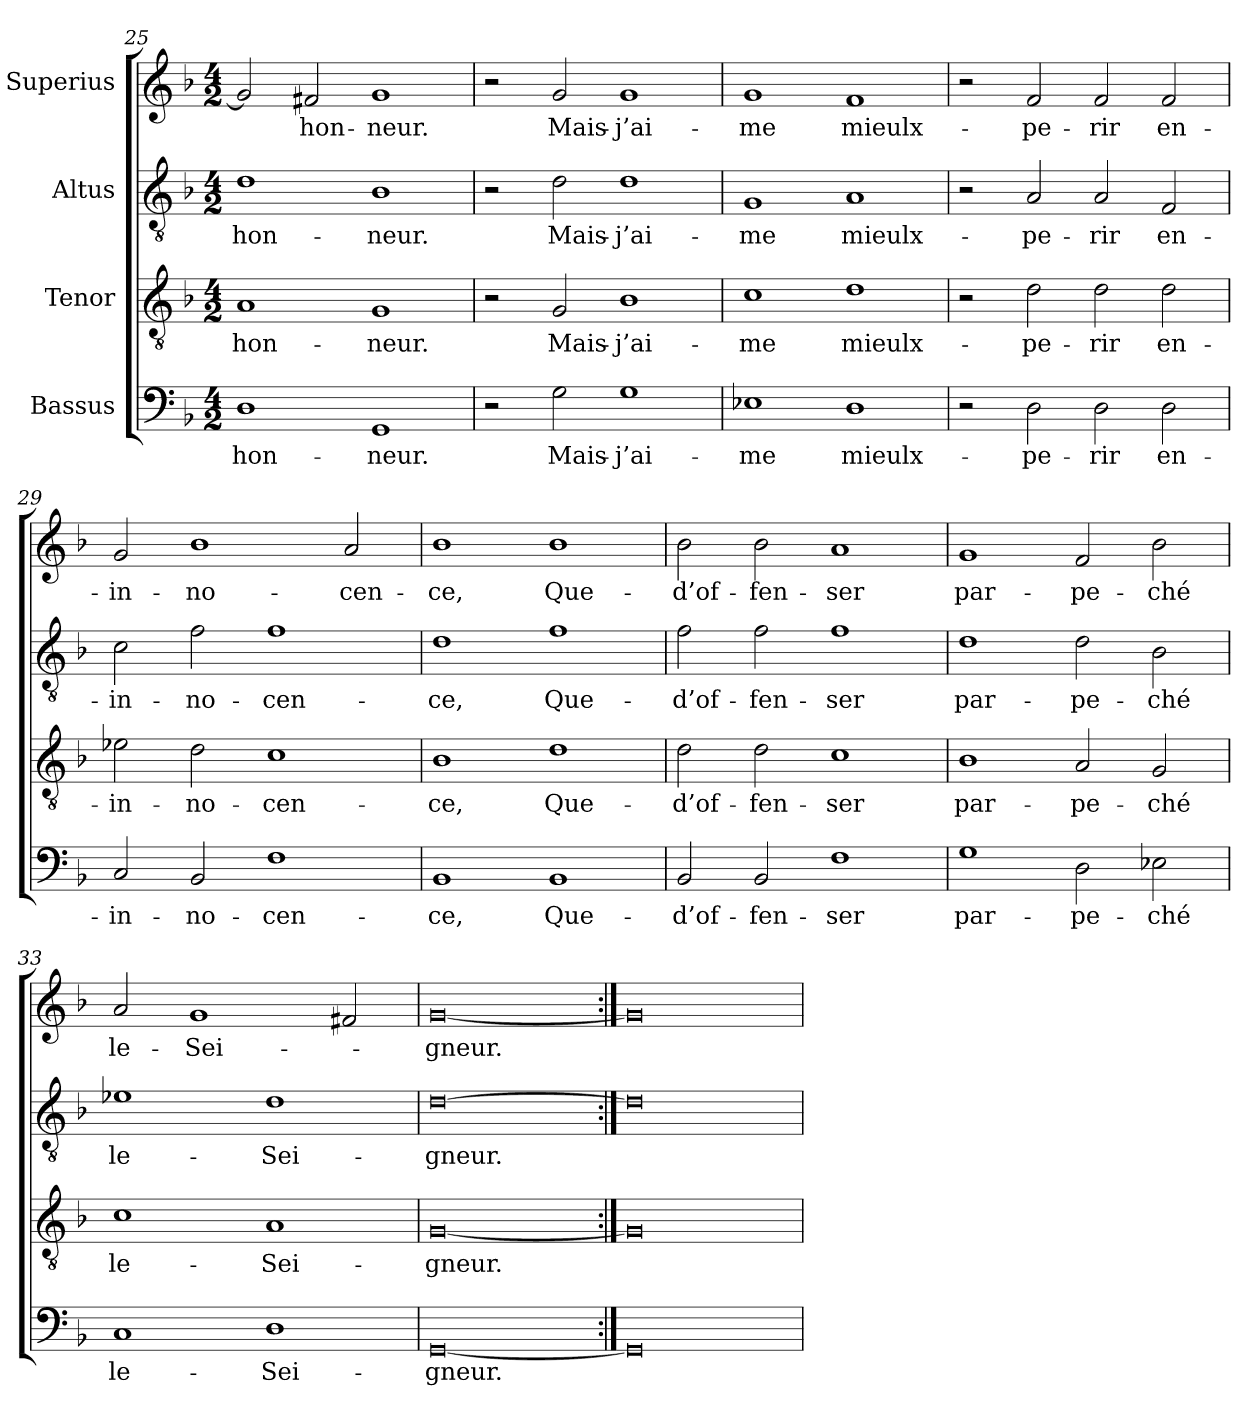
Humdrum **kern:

**kern	**text	**kern	**text	**kern	**text	**kern	**text
*part4	*part4	*part3	*part3	*part2	*part2	*part1	*part1
*staff4	*staff4	*staff3	*staff3	*staff2	*staff2	*staff1	*staff1
*I"Bassus	*	*I"Tenor	*	*I"Altus	*	*I"Superius	*
*clefF4	*	*clefGv2	*	*clefGv2	*	*clefG2	*
*k[b-]	*	*k[b-]	*	*k[b-]	*	*k[b-]	*
*M4/2	*	*M4/2	*	*M4/2	*	*M4/2	*
=25	=25	=25	=25	=25	=25	=25	=25
1D\	-hon-	1A/	-hon-	1d\	-hon-	2g/]	.
.	.	.	.	.	.	2f#X/	-hon-
1GG/	-neur.	1G/	-neur.	1B-\	-neur.	1g/	-neur.
=26	=26	=26	=26	=26	=26	=26	=26
2r	.	2r	.	2r	.	2r	.
2G\	Mais-	2G/	Mais-	2d\	Mais-	2g/	Mais-
1G\	j’ai-	1B-\	j’ai-	1d\	j’ai-	1g/	j’ai-
=27	=27	=27	=27	=27	=27	=27	=27
1E-X\	-me	1c\	-me	1G/	-me	1g/	-me
1D\	mieulx-	1d\	mieulx-	1A/	mieulx-	1f/	mieulx-
=28	=28	=28	=28	=28	=28	=28	=28
2r	.	2r	.	2r	.	2r	.
2D\	pe-	2d\	pe-	2A/	pe-	2f/	pe-
2D\	-rir	2d\	-rir	2A/	-rir	2f/	-rir
2D\	en-	2d\	en-	2F/	en-	2f/	en-
=29	=29	=29	=29	=29	=29	=29	=29
2C/	in-	2e-X\	in-	2c\	in-	2g/	in-
2BB-/	-no-	2d\	-no-	2f\	-no-	1b-\	-no-
1F\	-cen-	1c\	-cen-	1f\	-cen-	.	.
.	.	.	.	.	.	2a/	-cen-
=30	=30	=30	=30	=30	=30	=30	=30
1BB-/	-ce,	1B-\	-ce,	1d\	-ce,	1b-\	-ce,
1BB-/	Que-	1d\	Que-	1f\	Que-	1b-\	Que-
=31	=31	=31	=31	=31	=31	=31	=31
2BB-/	d’of-	2d\	d’of-	2f\	d’of-	2b-\	d’of-
2BB-/	-fen-	2d\	-fen-	2f\	-fen-	2b-\	-fen-
1F\	-ser	1c\	-ser	1f\	-ser	1a/	-ser
=32	=32	=32	=32	=32	=32	=32	=32
1G\	par-	1B-\	par-	1d\	par-	1g/	par-
2D\	pe-	2A/	pe-	2d\	pe-	2f/	pe-
2E-X\	-ché	2G/	-ché	2B-\	-ché	2b-\	-ché
=33	=33	=33	=33	=33	=33	=33	=33
1C/	le-	1c\	le-	1e-X\	le-	2a/	le-
.	.	.	.	.	.	1g/	Sei-
1D\	Sei-	1A/	Sei-	1d\	Sei-	.	.
.	.	.	.	.	.	2f#X/	.
=34	=34	=34	=34	=34	=34	=34	=34
[0GG/	-gneur.	[0G/	-gneur.	[0d\	-gneur.	[0g/	-gneur.
=35:|!	=35:|!	=35:|!	=35:|!	=35:|!	=35:|!	=35:|!	=35:|!
0GG/]	.	0G/]	.	0d\]	.	0g/]	.
=	=	=	=	=	=	=	=
*-	*-	*-	*-	*-	*-	*-	*-
